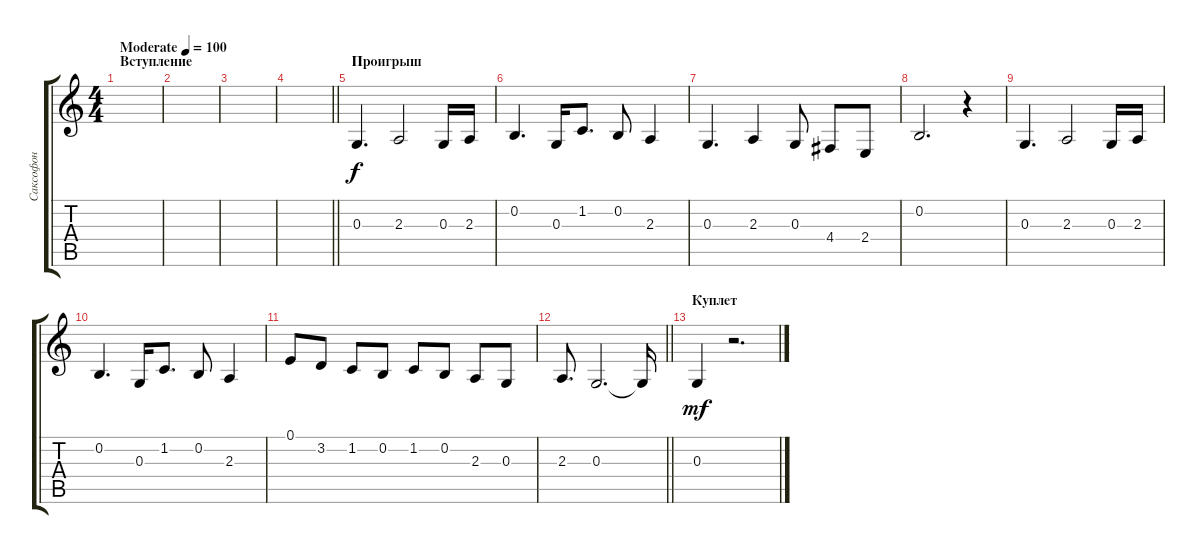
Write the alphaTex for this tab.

\track ("Саксофон" "Саксофон") {instrument altosax}
\staff {score tabs}
\tuning (E4 B3 G3 D3 A2 E2) {hide}
\ts (4 4)
\section ("" "Вступление")
\tempo (100 "Moderate")
\clef g2
\ks c
|
|
|
\barLineRight lightlight
|
\section ("" "Проигрыш")
0.3.4{d} 2.3.2 0.3.16 2.3.16 |
0.2.4{d} 0.3.16 1.2.8{d} 0.2.8 2.3.4 |
0.3.4{d} 2.3.4 0.3.8 4.4.8 2.4.8 |
0.2.2{d} r.4 |
0.3.4{d} 2.3.2 0.3.16 2.3.16 |
0.2.4{d} 0.3.16 1.2.8{d} 0.2.8 2.3.4 |
0.1.8 3.2.8 1.2.8 0.2.8 1.2.8 0.2.8 2.3.8 0.3.8 |
\barLineRight lightlight
2.3.8{d} 0.3.2{d} 0.3{t}.16 |
\section ("" "Куплет")
0.3.4{dy mf} r.2{d}
